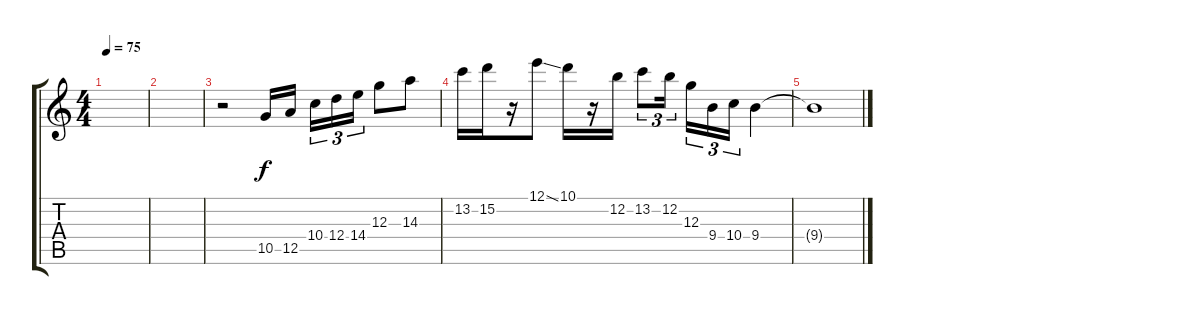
\track "" {instrument distortionguitar}
\staff {score tabs}
\tuning (E4 B3 G3 D3 A2 E2) {hide}
\ts (4 4)
\tempo 75
\clef g2
\ks c
|
|
r.2 10.5.16 12.5.16{beam splitsecondary} 10.4.16{tu (3 2)} 12.4.16{tu (3 2)} 14.4.16{tu (3 2)} 12.3.8 14.3.8 |
13.2.16 15.2.16 r.16 12.1{ss}.8 10.1.16 r.16 12.2.16 13.2.8{tu (3 2)} 12.2.16{tu (3 2) beam splitsecondary} 12.3.16{tu (3 2)} 9.4.16{tu (3 2)} 10.4.16{tu (3 2)} 9.4.4{volume 0} |
9.4{t}.1
